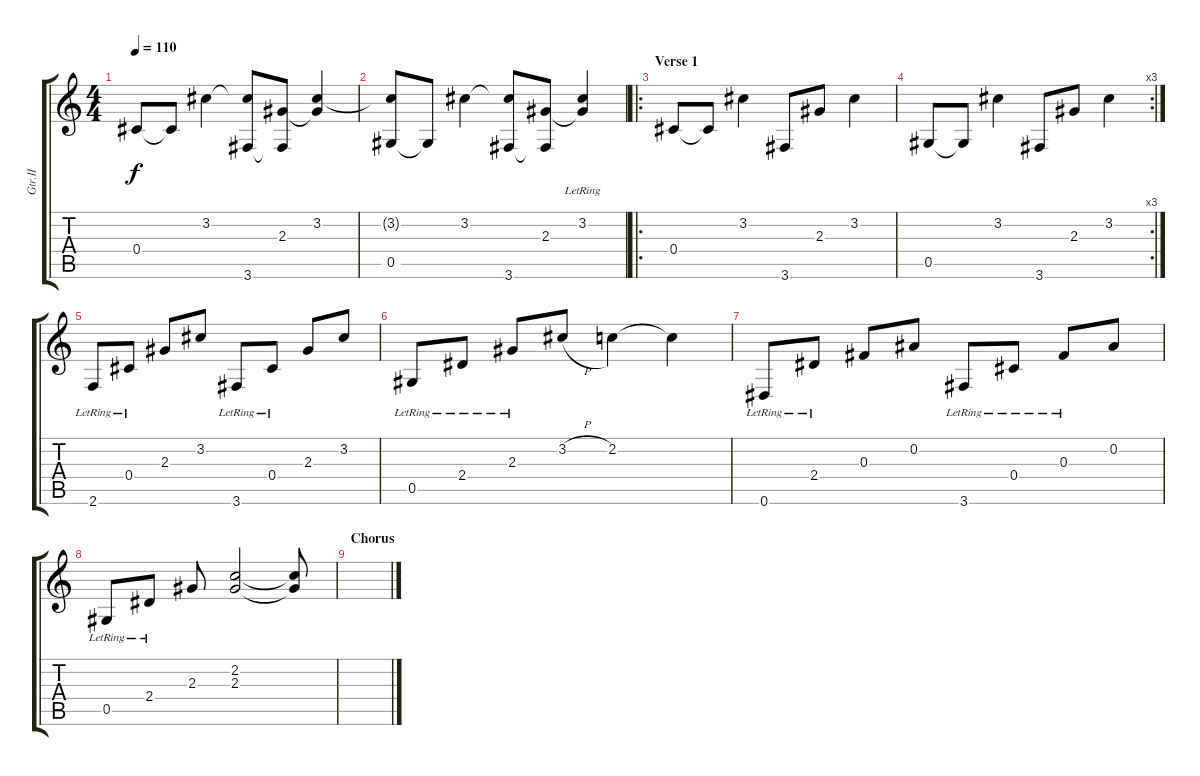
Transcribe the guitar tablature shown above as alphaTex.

\track ("Gtr.II" "Gtr.II") {instrument electricguitarjazz}
\staff {score tabs}
\tuning (Eb4 Bb3 Gb3 Db3 Ab2 Eb2) {hide}
\ts (4 4)
\tempo 110
\clef g2
\ks c
0.4.8{dy f} 0.4{t}.8 3.2.4 (3.2{t} 3.6).8 (2.3 3.6{t}).8 (3.2 2.3{t}).4 |
(3.2{t} 0.5).8 0.5{t}.8 3.2.4 (3.2{t} 3.6).8 (2.3 3.6{t}).8 (3.2{lr} 2.3{t}).4 |
\ro
\section ("" "Verse 1")
0.4.8{volume 8} 0.4{t}.8 3.2.4 3.6.8 2.3.8 3.2.4 |
\rc 3
0.5.8 0.5{t}.8 3.2.4 3.6.8 2.3.8 3.2.4 |
2.6{lr}.8 0.4{lr}.8 2.3.8 3.2.8 3.6{lr}.8 0.4{lr}.8 2.3.8 3.2.8 |
0.5{lr}.8 2.4{lr}.8 2.3{lr}.8 3.2{h}.8 2.2.4 2.2{t}.4 |
0.6{lr}.8 2.4{lr}.8 0.3.8 0.2.8 3.6{lr}.8 0.4{lr}.8 0.3{lr}.8 0.2.8 |
0.5{lr}.8 2.4{lr}.8 2.3.8 (2.2 2.3).2 (2.2{t} 2.3{t}).8 |
\section ("" "Chorus")
